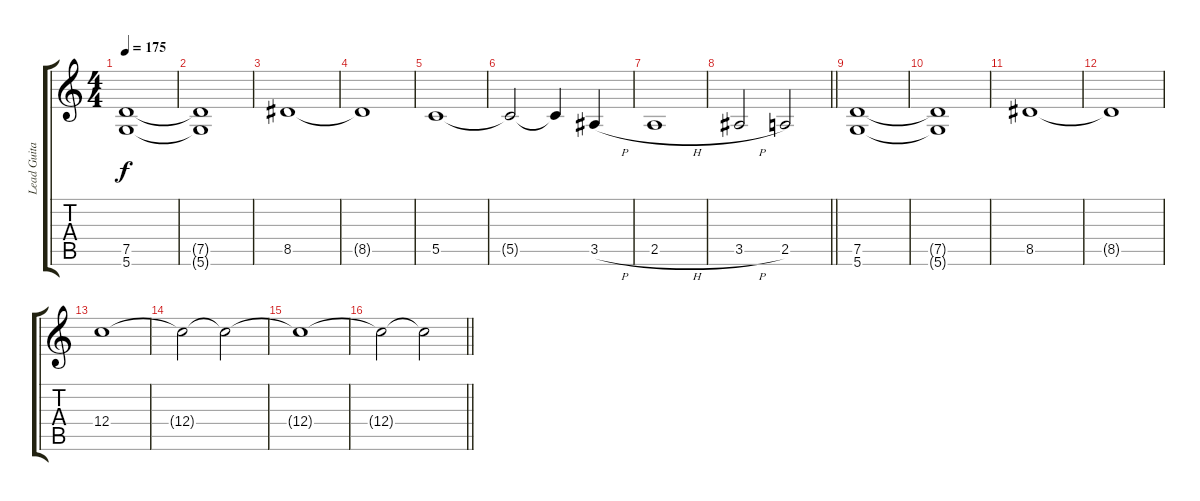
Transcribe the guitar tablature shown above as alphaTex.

\track ("Lead Guitar" "Lead Guita") {instrument distortionguitar}
\staff {score tabs}
\tuning (D4 A3 F3 C3 G2 D2) {hide}
\ts (4 4)
\tempo 175
\clef g2
\ks c
(7.5 5.6).1{dy f} |
(7.5{t} 5.6{t}).1 |
8.5.1 |
8.5{t}.1 |
5.5.1 |
5.5{t}.2 5.5{t}.4 3.5{h}.4 |
2.5{h}.1 |
\barLineRight lightlight
3.5{h}.2 2.5.2 |
(7.5 5.6).1 |
(7.5{t} 5.6{t}).1 |
8.5.1 |
8.5{t}.1 |
12.4.1 |
12.4{t}.2 12.4{t}.2 |
12.4{t}.1 |
\barLineRight lightlight
12.4{t}.2 12.4{t}.2
